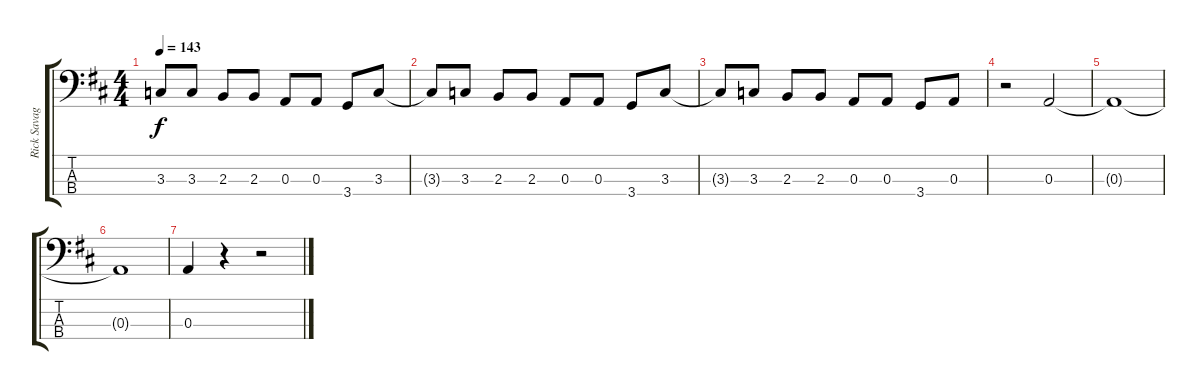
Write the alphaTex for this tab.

\track ("Rick Savage" "Rick Savag") {instrument electricbasspick}
\staff {score tabs}
\tuning (G2 D2 A1 E1) {hide}
\ts (4 4)
\tempo 143
\clef f4
\ks d
3.3{t}.8{dy f} 3.3.8 2.3.8 2.3.8 0.3.8 0.3.8 3.4.8 3.3.8 |
3.3{t}.8 3.3.8 2.3.8 2.3.8 0.3.8 0.3.8 3.4.8 3.3.8 |
3.3{t}.8 3.3.8 2.3.8 2.3.8 0.3.8 0.3.8 3.4.8 0.3.8 |
r.2 0.3.2 |
0.3{t}.1 |
0.3{t}.1 |
0.3.4 r.4 r.2
